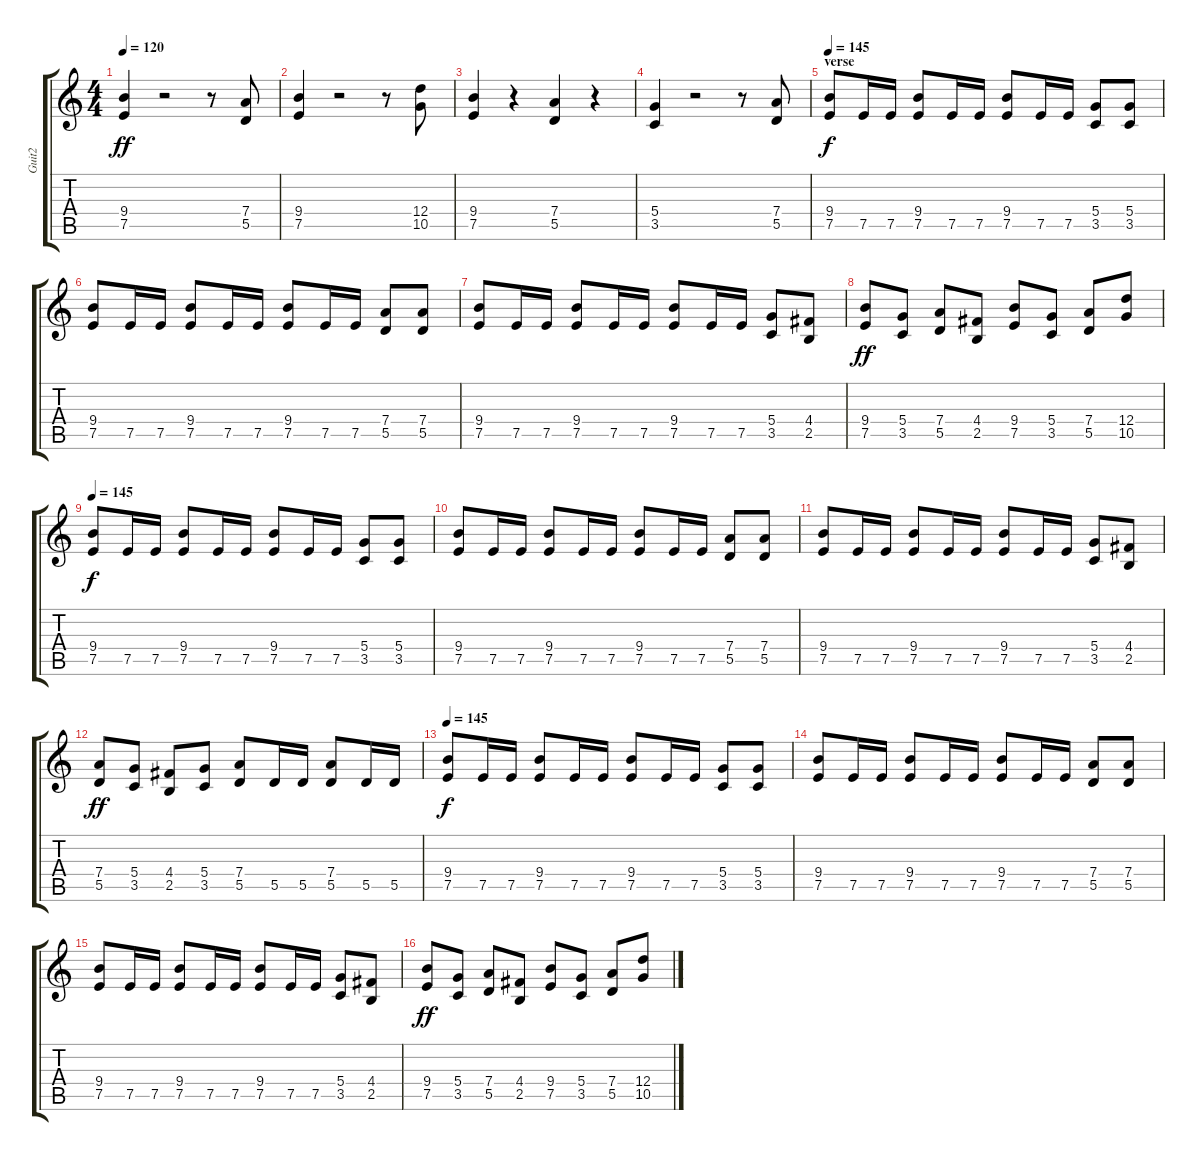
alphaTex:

\track ("Guit2" "Guit2") {instrument overdrivenguitar}
\staff {score tabs}
\tuning (E4 B3 G3 D3 A2 E2) {hide}
\ts (4 4)
\tempo 120
\clef g2
\ks c
(9.4 7.5).4{dy ff} r.2 r.8 (7.4 5.5).8 |
(9.4 7.5).4 r.2 r.8 (12.4 10.5).8 |
(9.4 7.5).4 r.4 (7.4 5.5).4 r.4 |
(5.4 3.5).4 r.2 r.8 (7.4 5.5).8 |
\section ("" "verse")
\tempo 145
(9.4 7.5).8{dy f} 7.5.16 7.5.16 (9.4 7.5).8 7.5.16 7.5.16 (9.4 7.5).8 7.5.16 7.5.16 (5.4 3.5).8 (5.4 3.5).8 |
(9.4 7.5).8 7.5.16 7.5.16 (9.4 7.5).8 7.5.16 7.5.16 (9.4 7.5).8 7.5.16 7.5.16 (7.4 5.5).8 (7.4 5.5).8 |
(9.4 7.5).8 7.5.16 7.5.16 (9.4 7.5).8 7.5.16 7.5.16 (9.4 7.5).8 7.5.16 7.5.16 (5.4 3.5).8 (4.4 2.5).8 |
(9.4 7.5).8{dy ff} (5.4 3.5).8 (7.4 5.5).8 (4.4 2.5).8 (9.4 7.5).8 (5.4 3.5).8 (7.4 5.5).8 (12.4 10.5).8 |
\tempo 145
(9.4 7.5).8{dy f} 7.5.16 7.5.16 (9.4 7.5).8 7.5.16 7.5.16 (9.4 7.5).8 7.5.16 7.5.16 (5.4 3.5).8 (5.4 3.5).8 |
(9.4 7.5).8 7.5.16 7.5.16 (9.4 7.5).8 7.5.16 7.5.16 (9.4 7.5).8 7.5.16 7.5.16 (7.4 5.5).8 (7.4 5.5).8 |
(9.4 7.5).8 7.5.16 7.5.16 (9.4 7.5).8 7.5.16 7.5.16 (9.4 7.5).8 7.5.16 7.5.16 (5.4 3.5).8 (4.4 2.5).8 |
(7.4 5.5).8{dy ff} (5.4 3.5).8 (4.4 2.5).8 (5.4 3.5).8 (7.4 5.5).8 5.5.16 5.5.16 (7.4 5.5).8 5.5.16 5.5.16 |
\tempo 145
(9.4 7.5).8{dy f} 7.5.16 7.5.16 (9.4 7.5).8 7.5.16 7.5.16 (9.4 7.5).8 7.5.16 7.5.16 (5.4 3.5).8 (5.4 3.5).8 |
(9.4 7.5).8 7.5.16 7.5.16 (9.4 7.5).8 7.5.16 7.5.16 (9.4 7.5).8 7.5.16 7.5.16 (7.4 5.5).8 (7.4 5.5).8 |
(9.4 7.5).8 7.5.16 7.5.16 (9.4 7.5).8 7.5.16 7.5.16 (9.4 7.5).8 7.5.16 7.5.16 (5.4 3.5).8 (4.4 2.5).8 |
(9.4 7.5).8{dy ff} (5.4 3.5).8 (7.4 5.5).8 (4.4 2.5).8 (9.4 7.5).8 (5.4 3.5).8 (7.4 5.5).8 (12.4 10.5).8
